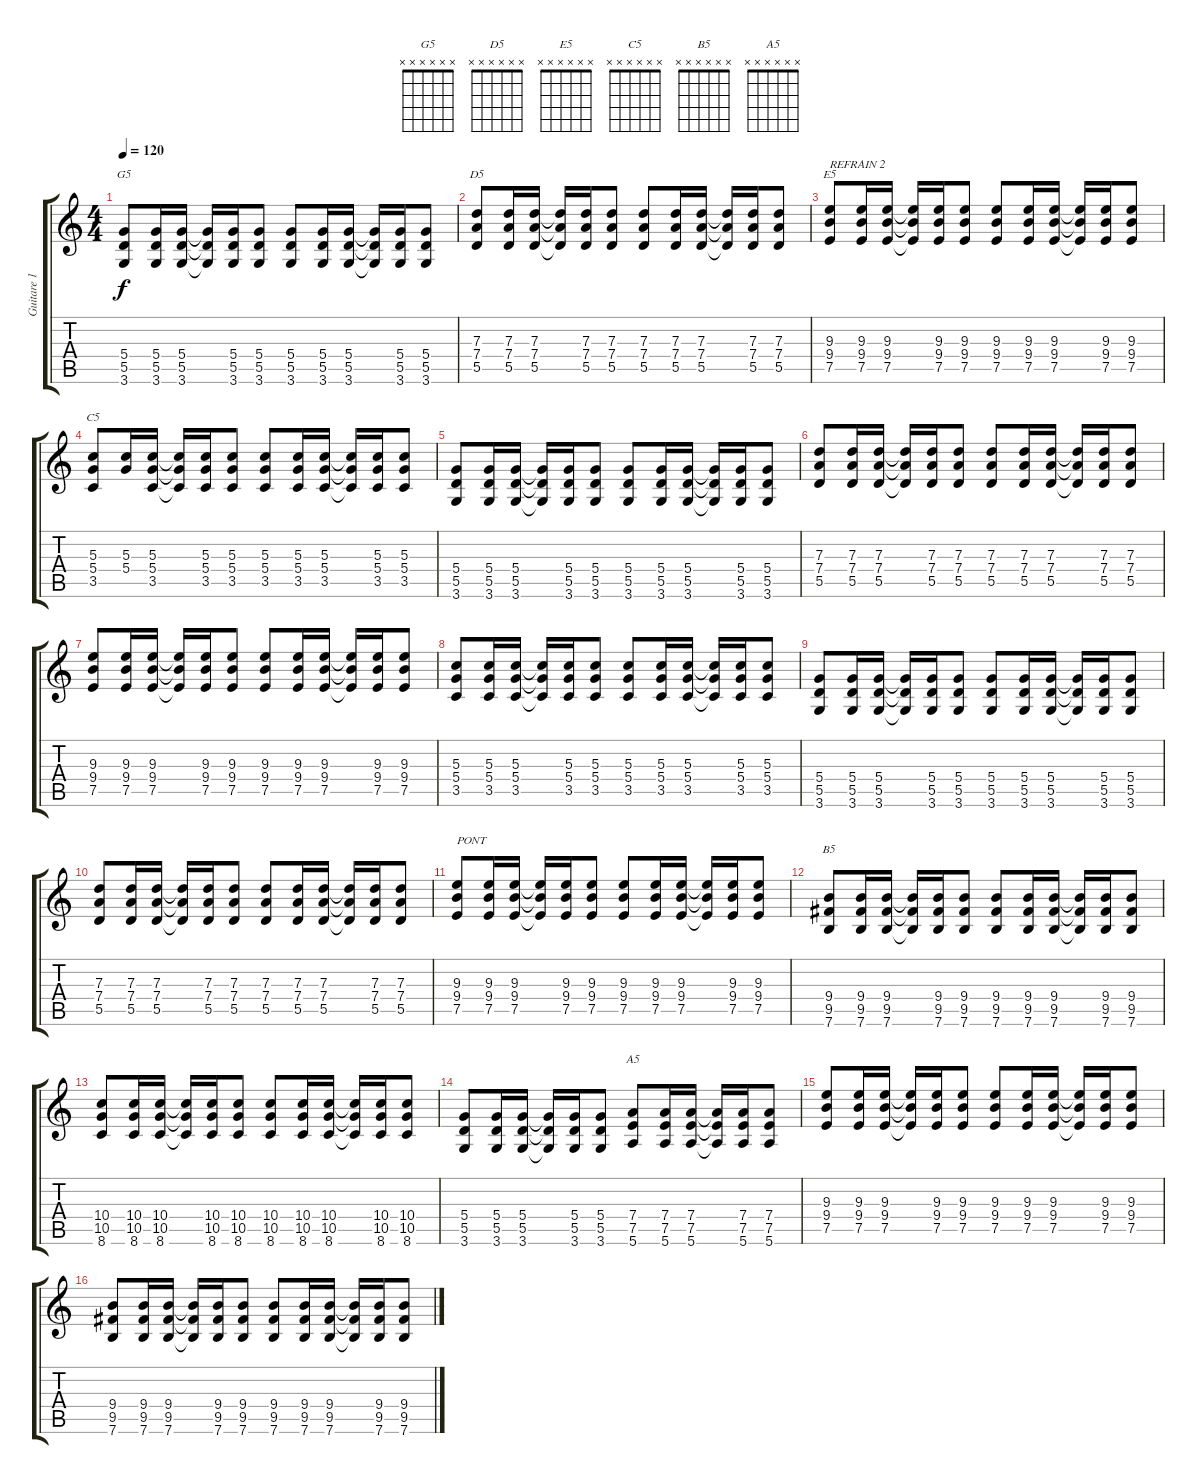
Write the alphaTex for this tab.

\track ("Guitare 1" "Guitare 1") {instrument overdrivenguitar}
\staff {score tabs}
\tuning (E4 B3 G3 D3 A2 E2) {hide}
\chord ("G5" x x x x x x) {firstfret 0}
\chord ("D5" x x x x x x) {firstfret 0}
\chord ("E5" x x x x x x) {firstfret 0}
\chord ("C5" x x x x x x) {firstfret 0}
\chord ("B5" x x x x x x) {firstfret 0}
\chord ("A5" x x x x x x) {firstfret 0}
\ts (4 4)
\tempo 120
\clef g2
\ks c
(5.4 5.5 3.6).8{ch "G5" dy f} (5.4 5.5 3.6).16 (5.4 5.5 3.6).16 (5.4{t} 5.5{t} 3.6{t}).16 (5.4 5.5 3.6).16 (5.4 5.5 3.6).8 (5.4 5.5 3.6).8 (5.4 5.5 3.6).16 (5.4 5.5 3.6).16 (5.4{t} 5.5{t} 3.6{t}).16 (5.4 5.5 3.6).16 (5.4 5.5 3.6).8 |
(7.3 7.4 5.5).8{ch "D5"} (7.3 7.4 5.5).16 (7.3 7.4 5.5).16 (7.3{t} 7.4{t} 5.5{t}).16 (7.3 7.4 5.5).16 (7.3 7.4 5.5).8 (7.3 7.4 5.5).8 (7.3 7.4 5.5).16 (7.3 7.4 5.5).16 (7.3{t} 7.4{t} 5.5{t}).16 (7.3 7.4 5.5).16 (7.3 7.4 5.5).8 |
(9.3 9.4 7.5).8{ch "E5" txt "REFRAIN 2"} (9.3 9.4 7.5).16 (9.3 9.4 7.5).16 (9.3{t} 9.4{t} 7.5{t}).16 (9.3 9.4 7.5).16 (9.3 9.4 7.5).8 (9.3 9.4 7.5).8 (9.3 9.4 7.5).16 (9.3 9.4 7.5).16 (9.3{t} 9.4{t} 7.5{t}).16 (9.3 9.4 7.5).16 (9.3 9.4 7.5).8 |
(5.3 5.4 3.5).8{ch "C5"} (5.3 5.4).16 (5.3 5.4 3.5).16 (5.3{t} 5.4{t} 3.5{t}).16 (5.3 5.4 3.5).16 (5.3 5.4 3.5).8 (5.3 5.4 3.5).8 (5.3 5.4 3.5).16 (5.3 5.4 3.5).16 (5.3{t} 5.4{t} 3.5{t}).16 (5.3 5.4 3.5).16 (5.3 5.4 3.5).8 |
(5.4 5.5 3.6).8 (5.4 5.5 3.6).16 (5.4 5.5 3.6).16 (5.4{t} 5.5{t} 3.6{t}).16 (5.4 5.5 3.6).16 (5.4 5.5 3.6).8 (5.4 5.5 3.6).8 (5.4 5.5 3.6).16 (5.4 5.5 3.6).16 (5.4{t} 5.5{t} 3.6{t}).16 (5.4 5.5 3.6).16 (5.4 5.5 3.6).8 |
(7.3 7.4 5.5).8 (7.3 7.4 5.5).16 (7.3 7.4 5.5).16 (7.3{t} 7.4{t} 5.5{t}).16 (7.3 7.4 5.5).16 (7.3 7.4 5.5).8 (7.3 7.4 5.5).8 (7.3 7.4 5.5).16 (7.3 7.4 5.5).16 (7.3{t} 7.4{t} 5.5{t}).16 (7.3 7.4 5.5).16 (7.3 7.4 5.5).8 |
(9.3 9.4 7.5).8 (9.3 9.4 7.5).16 (9.3 9.4 7.5).16 (9.3{t} 9.4{t} 7.5{t}).16 (9.3 9.4 7.5).16 (9.3 9.4 7.5).8 (9.3 9.4 7.5).8 (9.3 9.4 7.5).16 (9.3 9.4 7.5).16 (9.3{t} 9.4{t} 7.5{t}).16 (9.3 9.4 7.5).16 (9.3 9.4 7.5).8 |
(5.3 5.4 3.5).8 (5.3 5.4 3.5).16 (5.3 5.4 3.5).16 (5.3{t} 5.4{t} 3.5{t}).16 (5.3 5.4 3.5).16 (5.3 5.4 3.5).8 (5.3 5.4 3.5).8 (5.3 5.4 3.5).16 (5.3 5.4 3.5).16 (5.3{t} 5.4{t} 3.5{t}).16 (5.3 5.4 3.5).16 (5.3 5.4 3.5).8 |
(5.4 5.5 3.6).8 (5.4 5.5 3.6).16 (5.4 5.5 3.6).16 (5.4{t} 5.5{t} 3.6{t}).16 (5.4 5.5 3.6).16 (5.4 5.5 3.6).8 (5.4 5.5 3.6).8 (5.4 5.5 3.6).16 (5.4 5.5 3.6).16 (5.4{t} 5.5{t} 3.6{t}).16 (5.4 5.5 3.6).16 (5.4 5.5 3.6).8 |
(7.3 7.4 5.5).8 (7.3 7.4 5.5).16 (7.3 7.4 5.5).16 (7.3{t} 7.4{t} 5.5{t}).16 (7.3 7.4 5.5).16 (7.3 7.4 5.5).8 (7.3 7.4 5.5).8 (7.3 7.4 5.5).16 (7.3 7.4 5.5).16 (7.3{t} 7.4{t} 5.5{t}).16 (7.3 7.4 5.5).16 (7.3 7.4 5.5).8 |
(9.3 9.4 7.5).8{txt "PONT"} (9.3 9.4 7.5).16 (9.3 9.4 7.5).16 (9.3{t} 9.4{t} 7.5{t}).16 (9.3 9.4 7.5).16 (9.3 9.4 7.5).8 (9.3 9.4 7.5).8 (9.3 9.4 7.5).16 (9.3 9.4 7.5).16 (9.3{t} 9.4{t} 7.5{t}).16 (9.3 9.4 7.5).16 (9.3 9.4 7.5).8 |
(9.4 9.5 7.6).8{ch "B5"} (9.4 9.5 7.6).16 (9.4 9.5 7.6).16 (9.4{t} 9.5{t} 7.6{t}).16 (9.4 9.5 7.6).16 (9.4 9.5 7.6).8 (9.4 9.5 7.6).8 (9.4 9.5 7.6).16 (9.4 9.5 7.6).16 (9.4{t} 9.5{t} 7.6{t}).16 (9.4 9.5 7.6).16 (9.4 9.5 7.6).8 |
(10.4 10.5 8.6).8 (10.4 10.5 8.6).16 (10.4 10.5 8.6).16 (10.4{t} 10.5{t} 8.6{t}).16 (10.4 10.5 8.6).16 (10.4 10.5 8.6).8 (10.4 10.5 8.6).8 (10.4 10.5 8.6).16 (10.4 10.5 8.6).16 (10.4{t} 10.5{t} 8.6{t}).16 (10.4 10.5 8.6).16 (10.4 10.5 8.6).8 |
(5.4 5.5 3.6).8 (5.4 5.5 3.6).16 (5.4 5.5 3.6).16 (5.4{t} 5.5{t} 3.6{t}).16 (5.4 5.5 3.6).16 (5.4 5.5 3.6).8 (7.4 7.5 5.6).8{ch "A5"} (7.4 7.5 5.6).16 (7.4 7.5 5.6).16 (7.4{t} 7.5{t} 5.6{t}).16 (7.4 7.5 5.6).16 (7.4 7.5 5.6).8 |
(9.3 9.4 7.5).8 (9.3 9.4 7.5).16 (9.3 9.4 7.5).16 (9.3{t} 9.4{t} 7.5{t}).16 (9.3 9.4 7.5).16 (9.3 9.4 7.5).8 (9.3 9.4 7.5).8 (9.3 9.4 7.5).16 (9.3 9.4 7.5).16 (9.3{t} 9.4{t} 7.5{t}).16 (9.3 9.4 7.5).16 (9.3 9.4 7.5).8 |
(9.4 9.5 7.6).8 (9.4 9.5 7.6).16 (9.4 9.5 7.6).16 (9.4{t} 9.5{t} 7.6{t}).16 (9.4 9.5 7.6).16 (9.4 9.5 7.6).8 (9.4 9.5 7.6).8 (9.4 9.5 7.6).16 (9.4 9.5 7.6).16 (9.4{t} 9.5{t} 7.6{t}).16 (9.4 9.5 7.6).16 (9.4 9.5 7.6).8
